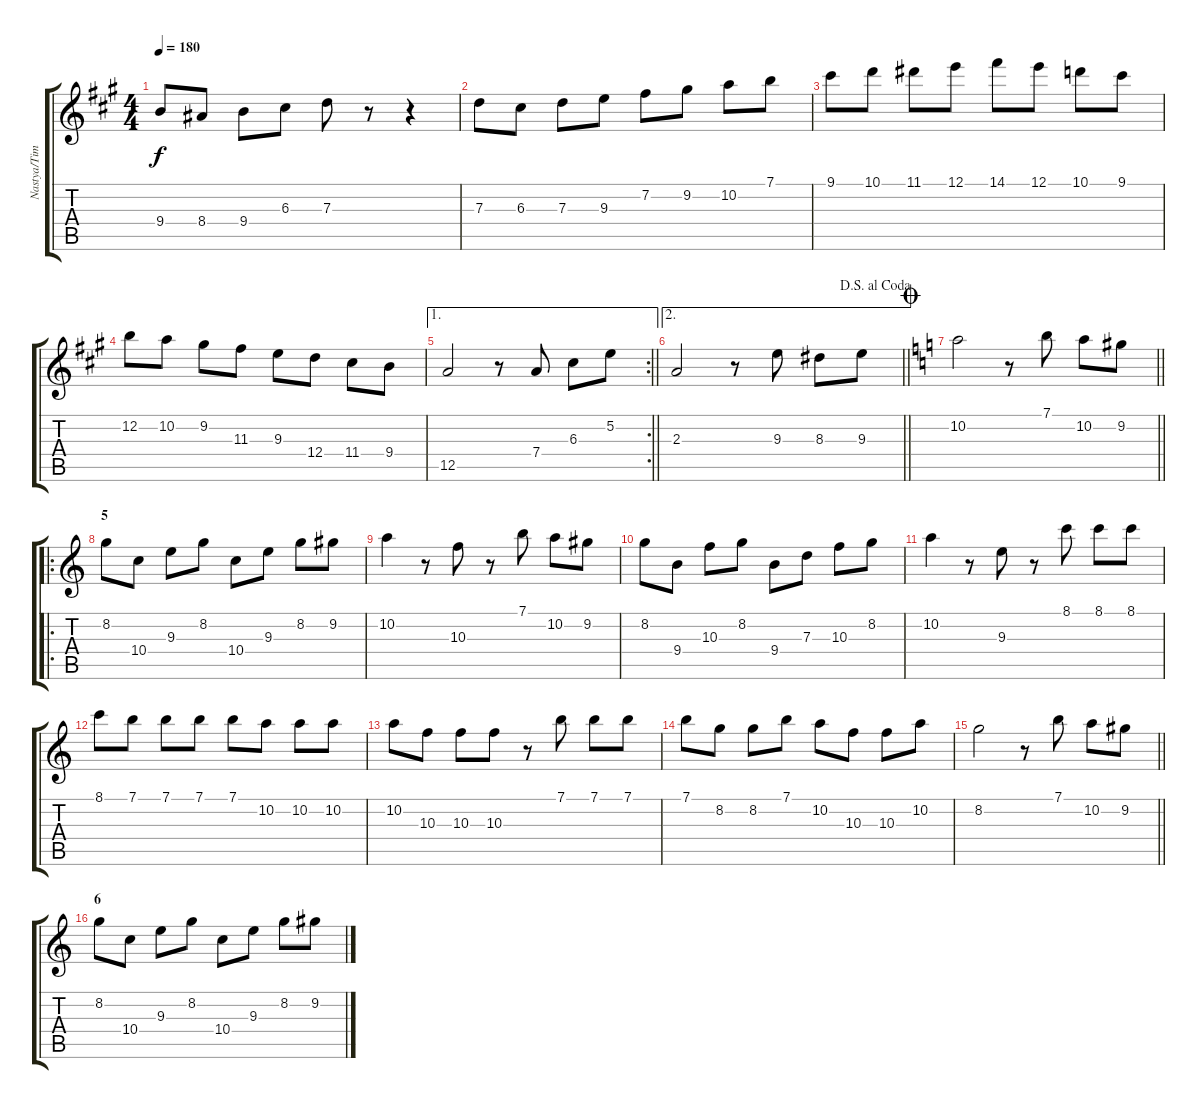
\track ("Nastya/Timofey" "Nastya/Tim") {solo instrument acousticguitarsteel}
\staff {score tabs}
\tuning (E4 B3 G3 D3 A2 E2) {hide}
\ts (4 4)
\tempo 180
\clef g2
\ks a
9.4.8{dy f} 8.4.8 9.4.8 6.3.8 7.3.8 r.8 r.4 |
7.3.8 6.3.8 7.3.8 9.3.8 7.2.8 9.2.8 10.2.8 7.1.8 |
9.1.8 10.1.8 11.1.8 12.1.8 14.1.8 12.1.8 10.1.8 9.1.8 |
12.2.8 10.2.8 9.2.8 11.3.8 9.3.8 12.4.8 11.4.8 9.4.8 |
\ae 1
\rc 2
\barLineRight lightlight
12.5.2 r.8 7.4.8 6.3.8 5.2.8 |
\ae 2
\jump dalsegnoalcoda
\barLineRight lightlight
2.3.2 r.8 9.3.8 8.3.8 9.3.8 |
\jump coda
\barLineRight lightlight
\ks c
10.2.2 r.8 7.1.8 10.2.8 9.2.8 |
\ro
\section ("" "5")
8.2.8 10.4.8 9.3.8 8.2.8 10.4.8 9.3.8 8.2.8 9.2.8 |
10.2.4 r.8 10.3.8 r.8 7.1.8 10.2.8 9.2.8 |
8.2.8 9.4.8 10.3.8 8.2.8 9.4.8 7.3.8 10.3.8 8.2.8 |
10.2.4 r.8 9.3.8 r.8 8.1.8 8.1.8 8.1.8 |
8.1.8 7.1.8 7.1.8 7.1.8 7.1.8 10.2.8 10.2.8 10.2.8 |
10.2.8 10.3.8 10.3.8 10.3.8 r.8 7.1.8 7.1.8 7.1.8 |
7.1.8 8.2.8 8.2.8 7.1.8 10.2.8 10.3.8 10.3.8 10.2.8 |
\barLineRight lightlight
8.2.2 r.8 7.1.8 10.2.8 9.2.8 |
\section ("" "6")
8.2.8 10.4.8 9.3.8 8.2.8 10.4.8 9.3.8 8.2.8 9.2.8
